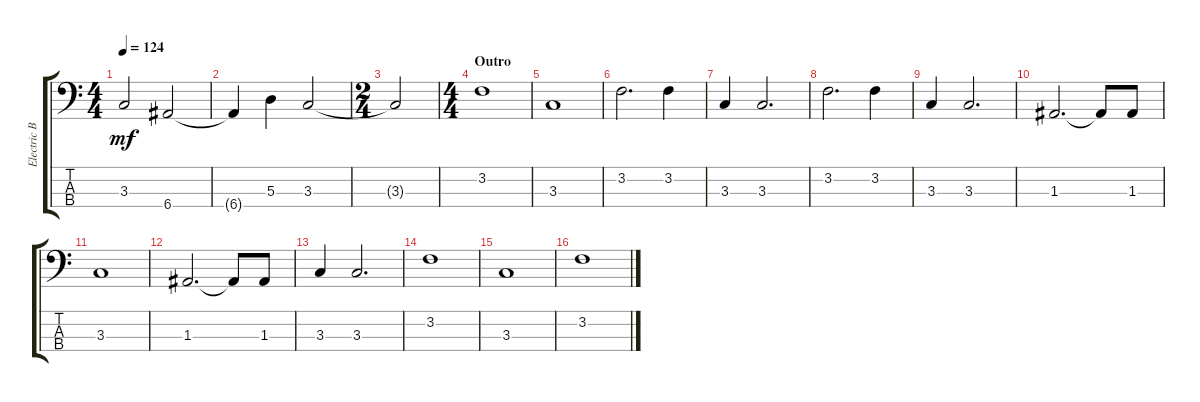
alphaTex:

\track ("Electric Bass" "Electric B") {instrument electricbasspick}
\staff {score tabs}
\tuning (G2 D2 A1 E1) {hide}
\ts (4 4)
\tempo 124
\clef f4
\ks c
3.3{t}.2{dy mf} 6.4.2 |
6.4{t}.4 5.3.4 3.3.2 |
\ts (2 4)
3.3{t}.2 |
\ts (4 4)
\section ("" "Outro")
3.2.1 |
3.3.1 |
3.2.2{d} 3.2.4 |
3.3.4 3.3.2{d} |
3.2.2{d} 3.2.4 |
3.3.4 3.3.2{d} |
1.3.2{d} 1.3{t}.8 1.3.8 |
3.3.1 |
1.3.2{d} 1.3{t}.8 1.3.8 |
3.3.4 3.3.2{d} |
3.2.1 |
3.3.1 |
3.2.1
